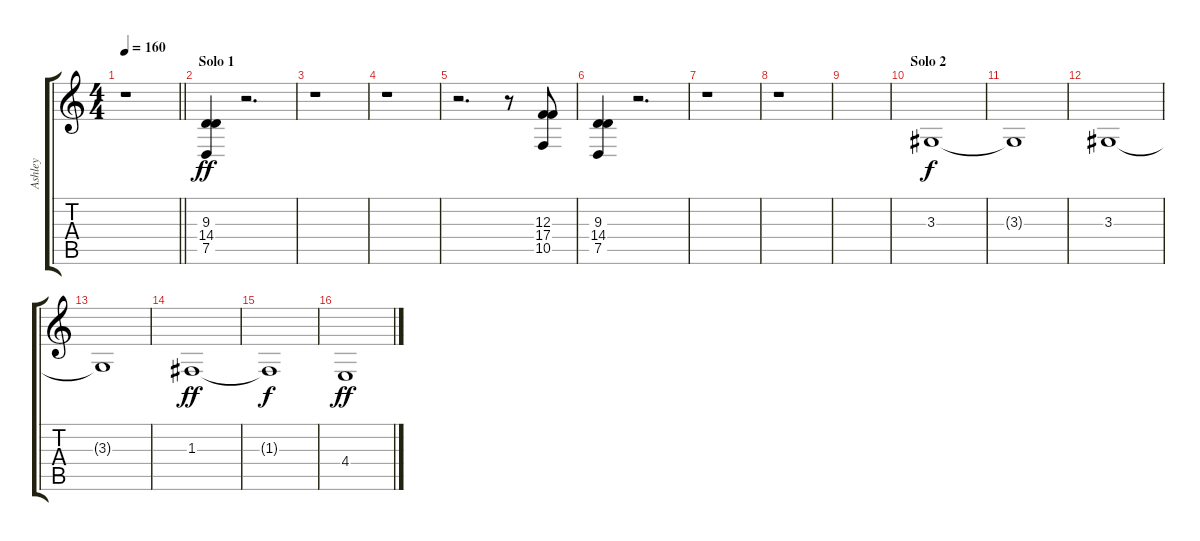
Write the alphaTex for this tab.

\track ("Ashley" "Ashley") {instrument orchestrahit}
\staff {score tabs}
\tuning (D4 A3 F3 C3 G2 D2) {hide}
\ts (4 4)
\tempo 160
\clef g2
\barLineRight lightlight
\ks c
r.1{dy f} |
\section ("" "Solo 1")
(9.3 14.4 7.5).4{dy ff} r.2{d} |
r.1 |
r.1 |
r.2{d} r.8 (12.3 17.4 10.5).8 |
(9.3 14.4 7.5).4 r.2{d} |
r.1 |
r.1 |
|
\section ("" "Solo 2")
3.3.1{dy f volume 12 instrument choiraahs} |
3.3{t}.1 |
3.3.1 |
3.3{t}.1 |
1.3.1{dy ff} |
1.3{t}.1{dy f} |
4.4.1{dy ff}
